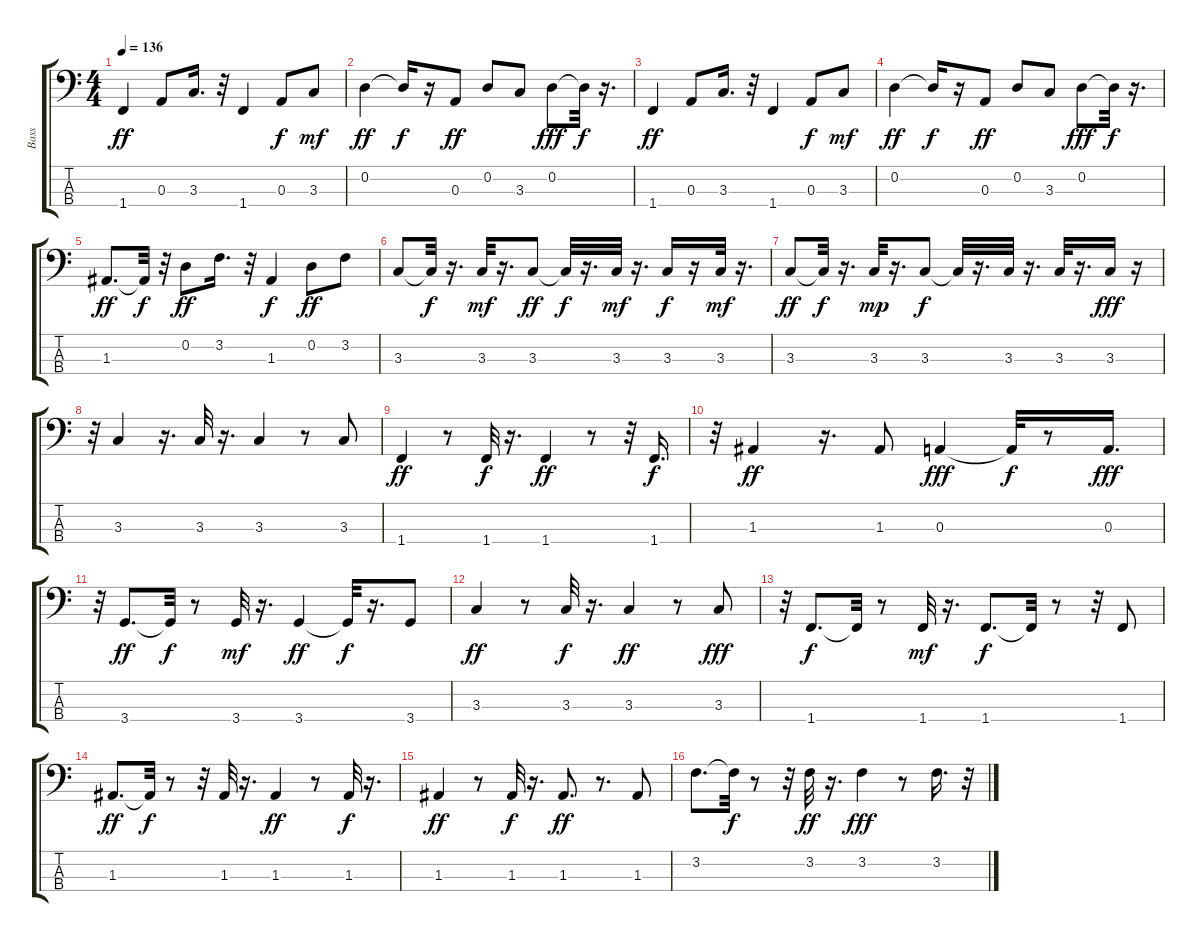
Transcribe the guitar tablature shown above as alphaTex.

\track ("Bass" "Bass") {instrument electricbassfinger}
\staff {score tabs}
\tuning (G2 D2 A1 E1) {hide}
\ts (4 4)
\tempo 136
\clef f4
\ks c
1.4.4{dy ff} 0.3.8 3.3.16{d} r.32 1.4.4 0.3.8{dy f} 3.3.8{dy mf} |
0.2.4{dy ff} 0.2{t}.16{dy f} r.16 0.3.8{dy ff} 0.2.8 3.3.8 0.2.8{dy fff} 0.2{t}.32{dy f} r.16{d} |
1.4.4{dy ff} 0.3.8 3.3.16{d} r.32 1.4.4 0.3.8{dy f} 3.3.8{dy mf} |
0.2.4{dy ff} 0.2{t}.16{dy f} r.16 0.3.8{dy ff} 0.2.8 3.3.8 0.2.8{dy fff} 0.2{t}.32{dy f} r.16{d} |
1.3.8{d dy ff} 1.3{t}.32{dy f} r.32 0.2.8{dy ff} 3.2.16{d} r.32 1.3.4{dy f} 0.2.8{dy ff} 3.2.8 |
3.3.8 3.3{t}.32{dy f} r.16{d} 3.3.32{dy mf} r.16{d} 3.3.8{dy ff} 3.3{t}.32{dy f} r.16{d} 3.3.32{dy mf} r.16{d} 3.3.16{dy f} r.16 3.3.32{dy mf} r.16{d} |
3.3.8{dy ff} 3.3{t}.32{dy f} r.16{d} 3.3.32{dy mp} r.16{d} 3.3.8{dy f} 3.3{t}.32 r.16{d} 3.3.32 r.16{d} 3.3.32 r.16{d} 3.3.16{dy fff} r.16 |
r.32 3.3.4 r.16{d} 3.3.32 r.16{d} 3.3.4 r.8 3.3.8 |
1.4.4{dy ff} r.8 1.4.32{dy f} r.16{d} 1.4.4{dy ff} r.8 r.32 1.4.16{d dy f} |
r.32 1.3.4{dy ff} r.16{d} 1.3.8 0.3.4{dy fff} 0.3{t}.32{dy f} r.8 0.3.16{d dy fff} |
r.32 3.4.8{d dy ff} 3.4{t}.32{dy f} r.8 3.4.32{dy mf} r.16{d} 3.4.4{dy ff} 3.4{t}.32{dy f} r.16{d} 3.4.8 |
3.3.4{dy ff} r.8 3.3.32{dy f} r.16{d} 3.3.4{dy ff} r.8 3.3.8{dy fff} |
r.32 1.4.8{d dy f} 1.4{t}.32 r.8 1.4.32{dy mf} r.16{d} 1.4.8{d dy f} 1.4{t}.32 r.8 r.32 1.4.8 |
1.3.8{d dy ff} 1.3{t}.32{dy f} r.8 r.32 1.3.32 r.16{d} 1.3.4{dy ff} r.8 1.3.32{dy f} r.16{d} |
1.3.4{dy ff} r.8 1.3.32{dy f} r.16{d} 1.3.8{d dy ff} r.8{d} 1.3.8 |
3.2.8{d} 3.2{t}.32{dy f} r.8 r.32 3.2.32{dy ff} r.16{d} 3.2.4{dy fff} r.8 3.2.16{d} r.32
